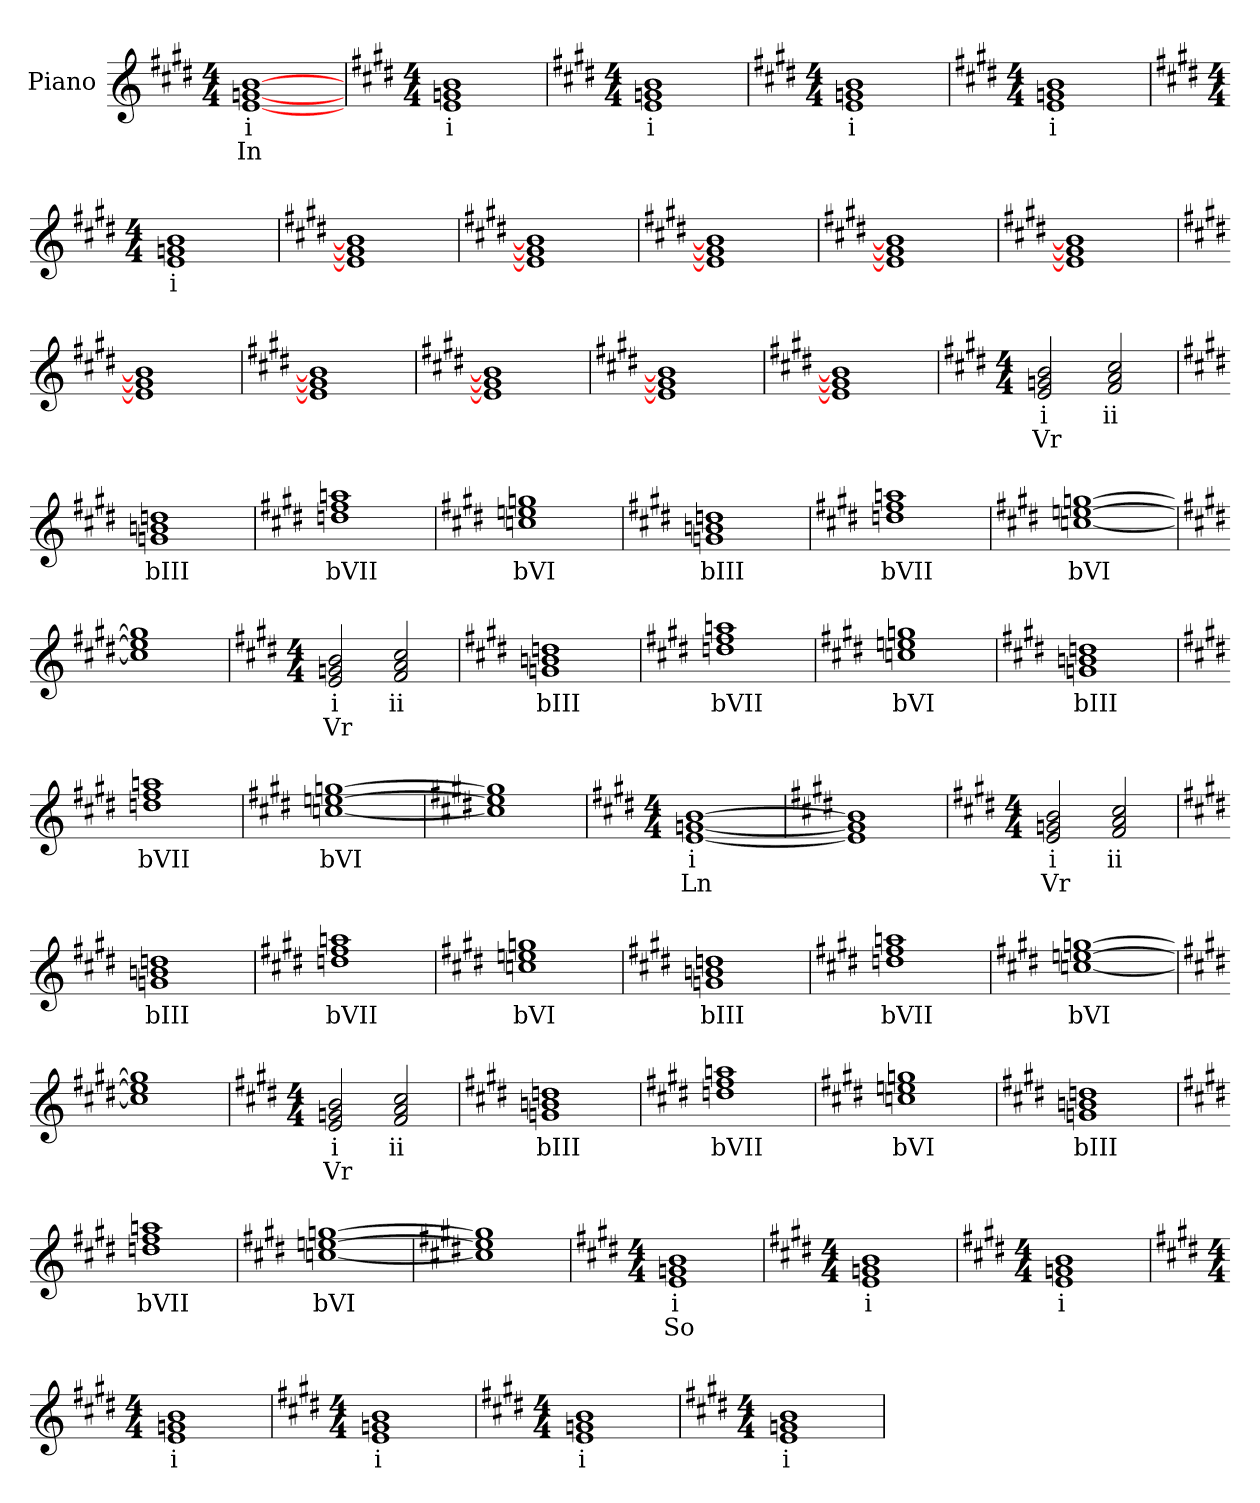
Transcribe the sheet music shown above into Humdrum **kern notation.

**kern	**text	**text
*part1	*part1	*part1
*staff1	*staff1	*staff1
*I"Piano	*	*
*I'Pno	*	*
*k[f#c#g#d#]	*	*
*E:	*	*
*M4/4	*	*
=	=	=
[1e [1gn [1b	i	In
=	=	=
*k[f#c#g#d#]	*	*
*E:	*	*
*M4/4	*	*
1e 1gn 1b	i	.
=	=	=
*k[f#c#g#d#]	*	*
*E:	*	*
*M4/4	*	*
1e 1gn 1b	i	.
=	=	=
*k[f#c#g#d#]	*	*
*E:	*	*
*M4/4	*	*
1e 1gn 1b	i	.
=	=	=
*k[f#c#g#d#]	*	*
*E:	*	*
*M4/4	*	*
1e 1gn 1b	i	.
=	=	=
*k[f#c#g#d#]	*	*
*E:	*	*
*M4/4	*	*
1e 1gn 1b	i	.
=	=	=
*k[f#c#g#d#]	*	*
*E:	*	*
1e] 1gn] 1b]	.	.
=	=	=
*k[f#c#g#d#]	*	*
*E:	*	*
1e] 1gn] 1b]	.	.
=	=	=
*k[f#c#g#d#]	*	*
*E:	*	*
1e] 1gn] 1b]	.	.
=	=	=
*k[f#c#g#d#]	*	*
*E:	*	*
1e] 1gn] 1b]	.	.
=	=	=
*k[f#c#g#d#]	*	*
*E:	*	*
1e] 1gn] 1b]	.	.
=	=	=
*k[f#c#g#d#]	*	*
*E:	*	*
1e] 1gn] 1b]	.	.
=	=	=
*k[f#c#g#d#]	*	*
*E:	*	*
1e] 1gn] 1b]	.	.
=	=	=
*k[f#c#g#d#]	*	*
*E:	*	*
1e] 1gn] 1b]	.	.
=	=	=
*k[f#c#g#d#]	*	*
*E:	*	*
1e] 1gn] 1b]	.	.
=	=	=
*k[f#c#g#d#]	*	*
*E:	*	*
1e] 1gn] 1b]	.	.
=	=	=
*k[f#c#g#d#]	*	*
*E:	*	*
*M4/4	*	*
2e 2gn 2b	i	Vr
2f# 2a 2cc#	ii	.
=	=	=
*k[f#c#g#d#]	*	*
*E:	*	*
1gn 1bn 1ddn	bIII	.
=	=	=
*k[f#c#g#d#]	*	*
*E:	*	*
1ddn 1ff# 1aan	bVII	.
=	=	=
*k[f#c#g#d#]	*	*
*E:	*	*
1ccn 1een 1ggn	bVI	.
=	=	=
*k[f#c#g#d#]	*	*
*E:	*	*
1gn 1bn 1ddn	bIII	.
=	=	=
*k[f#c#g#d#]	*	*
*E:	*	*
1ddn 1ff# 1aan	bVII	.
=	=	=
*k[f#c#g#d#]	*	*
*E:	*	*
[1ccn [1een [1ggn	bVI	.
=	=	=
*k[f#c#g#d#]	*	*
*E:	*	*
1ccn] 1een] 1ggn]	.	.
=	=	=
*k[f#c#g#d#]	*	*
*E:	*	*
*M4/4	*	*
2e 2gn 2b	i	Vr
2f# 2a 2cc#	ii	.
=	=	=
*k[f#c#g#d#]	*	*
*E:	*	*
1gn 1bn 1ddn	bIII	.
=	=	=
*k[f#c#g#d#]	*	*
*E:	*	*
1ddn 1ff# 1aan	bVII	.
=	=	=
*k[f#c#g#d#]	*	*
*E:	*	*
1ccn 1een 1ggn	bVI	.
=	=	=
*k[f#c#g#d#]	*	*
*E:	*	*
1gn 1bn 1ddn	bIII	.
=	=	=
*k[f#c#g#d#]	*	*
*E:	*	*
1ddn 1ff# 1aan	bVII	.
=	=	=
*k[f#c#g#d#]	*	*
*E:	*	*
[1ccn [1een [1ggn	bVI	.
=	=	=
*k[f#c#g#d#]	*	*
*E:	*	*
1ccn] 1een] 1ggn]	.	.
=	=	=
*k[f#c#g#d#]	*	*
*E:	*	*
*M4/4	*	*
[1e [1gn [1b	i	Ln
=	=	=
*k[f#c#g#d#]	*	*
*E:	*	*
1e] 1gn] 1b]	.	.
=	=	=
*k[f#c#g#d#]	*	*
*E:	*	*
*M4/4	*	*
2e 2gn 2b	i	Vr
2f# 2a 2cc#	ii	.
=	=	=
*k[f#c#g#d#]	*	*
*E:	*	*
1gn 1bn 1ddn	bIII	.
=	=	=
*k[f#c#g#d#]	*	*
*E:	*	*
1ddn 1ff# 1aan	bVII	.
=	=	=
*k[f#c#g#d#]	*	*
*E:	*	*
1ccn 1een 1ggn	bVI	.
=	=	=
*k[f#c#g#d#]	*	*
*E:	*	*
1gn 1bn 1ddn	bIII	.
=	=	=
*k[f#c#g#d#]	*	*
*E:	*	*
1ddn 1ff# 1aan	bVII	.
=	=	=
*k[f#c#g#d#]	*	*
*E:	*	*
[1ccn [1een [1ggn	bVI	.
=	=	=
*k[f#c#g#d#]	*	*
*E:	*	*
1ccn] 1een] 1ggn]	.	.
=	=	=
*k[f#c#g#d#]	*	*
*E:	*	*
*M4/4	*	*
2e 2gn 2b	i	Vr
2f# 2a 2cc#	ii	.
=	=	=
*k[f#c#g#d#]	*	*
*E:	*	*
1gn 1bn 1ddn	bIII	.
=	=	=
*k[f#c#g#d#]	*	*
*E:	*	*
1ddn 1ff# 1aan	bVII	.
=	=	=
*k[f#c#g#d#]	*	*
*E:	*	*
1ccn 1een 1ggn	bVI	.
=	=	=
*k[f#c#g#d#]	*	*
*E:	*	*
1gn 1bn 1ddn	bIII	.
=	=	=
*k[f#c#g#d#]	*	*
*E:	*	*
1ddn 1ff# 1aan	bVII	.
=	=	=
*k[f#c#g#d#]	*	*
*E:	*	*
[1ccn [1een [1ggn	bVI	.
=	=	=
*k[f#c#g#d#]	*	*
*E:	*	*
1ccn] 1een] 1ggn]	.	.
=	=	=
*k[f#c#g#d#]	*	*
*E:	*	*
*M4/4	*	*
1e 1gn 1b	i	So
=	=	=
*k[f#c#g#d#]	*	*
*E:	*	*
*M4/4	*	*
1e 1gn 1b	i	.
=	=	=
*k[f#c#g#d#]	*	*
*E:	*	*
*M4/4	*	*
1e 1gn 1b	i	.
=	=	=
*k[f#c#g#d#]	*	*
*E:	*	*
*M4/4	*	*
1e 1gn 1b	i	.
=	=	=
*k[f#c#g#d#]	*	*
*E:	*	*
*M4/4	*	*
1e 1gn 1b	i	.
=	=	=
*k[f#c#g#d#]	*	*
*E:	*	*
*M4/4	*	*
1e 1gn 1b	i	.
=	=	=
*k[f#c#g#d#]	*	*
*E:	*	*
*M4/4	*	*
1e 1gn 1b	i	.
=	=	=
*-	*-	*-
